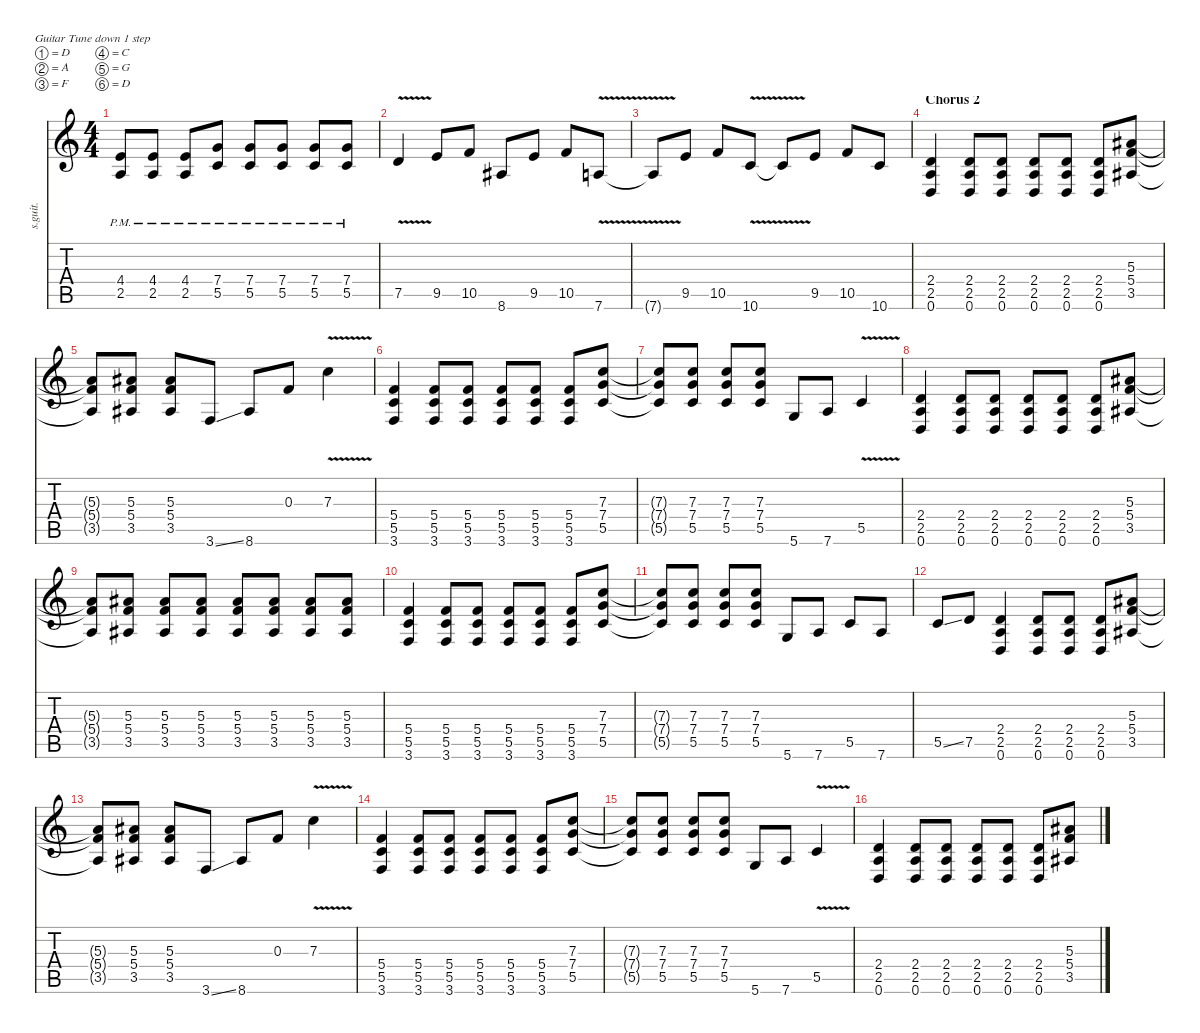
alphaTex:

\defaultSystemsLayout 4
\hideDynamics
\bracketExtendMode nobrackets
\track ("Aether - Rhythm" "s.guit.") {instrument distortionguitar}
\staff {score tabs}
\tuning (D4 A3 F3 C3 G2 D2)
\ts (4 4)
\tempo (130 hide)
\clef g2
\ks c
(4.4{pm} 2.5{pm}).8{lyrics (0 "") lyrics (1 "") lyrics (2 "") lyrics (3 "") lyrics (4 "") dy f} (4.4{pm} 2.5{pm}).8{lyrics (0 "") lyrics (1 "") lyrics (2 "") lyrics (3 "") lyrics (4 "")} (4.4{pm} 2.5{pm}).8{lyrics (0 "") lyrics (1 "") lyrics (2 "") lyrics (3 "") lyrics (4 "")} (7.4{pm} 5.5{pm}).8{lyrics (0 "") lyrics (1 "") lyrics (2 "") lyrics (3 "") lyrics (4 "")} (7.4{pm} 5.5{pm}).8{lyrics (0 "") lyrics (1 "") lyrics (2 "") lyrics (3 "") lyrics (4 "")} (7.4{pm} 5.5{pm}).8{lyrics (0 "") lyrics (1 "") lyrics (2 "") lyrics (3 "") lyrics (4 "")} (7.4{pm} 5.5{pm}).8{lyrics (0 "") lyrics (1 "") lyrics (2 "") lyrics (3 "") lyrics (4 "")} (7.4{pm} 5.5{pm}).8{lyrics (0 "") lyrics (1 "") lyrics (2 "") lyrics (3 "") lyrics (4 "")} |
7.5{v}.4{lyrics (0 "") lyrics (1 "") lyrics (2 "") lyrics (3 "") lyrics (4 "")} 9.5.8{lyrics (0 "") lyrics (1 "") lyrics (2 "") lyrics (3 "") lyrics (4 "")} 10.5.8{lyrics (0 "") lyrics (1 "") lyrics (2 "") lyrics (3 "") lyrics (4 "")} 8.6{acc #}.8{lyrics (0 "") lyrics (1 "") lyrics (2 "") lyrics (3 "") lyrics (4 "")} 9.5.8{lyrics (0 "") lyrics (1 "") lyrics (2 "") lyrics (3 "") lyrics (4 "")} 10.5.8{lyrics (0 "") lyrics (1 "") lyrics (2 "") lyrics (3 "") lyrics (4 "")} 7.6{v}.8{lyrics (0 "") lyrics (1 "") lyrics (2 "") lyrics (3 "") lyrics (4 "")} |
7.6{v t}.8{lyrics (0 "") lyrics (1 "") lyrics (2 "") lyrics (3 "") lyrics (4 "")} 9.5.8{lyrics (0 "") lyrics (1 "") lyrics (2 "") lyrics (3 "") lyrics (4 "")} 10.5.8{lyrics (0 "") lyrics (1 "") lyrics (2 "") lyrics (3 "") lyrics (4 "")} 10.6{v}.8{lyrics (0 "") lyrics (1 "") lyrics (2 "") lyrics (3 "") lyrics (4 "")} 10.6{v t}.8{lyrics (0 "") lyrics (1 "") lyrics (2 "") lyrics (3 "") lyrics (4 "")} 9.5.8{lyrics (0 "") lyrics (1 "") lyrics (2 "") lyrics (3 "") lyrics (4 "")} 10.5.8{lyrics (0 "") lyrics (1 "") lyrics (2 "") lyrics (3 "") lyrics (4 "")} 10.6.8{lyrics (0 "") lyrics (1 "") lyrics (2 "") lyrics (3 "") lyrics (4 "")} |
\section ("" "Chorus 2")
(2.4 2.5 0.6).4{lyrics (0 "") lyrics (1 "") lyrics (2 "") lyrics (3 "") lyrics (4 "")} (2.4 2.5 0.6).8{lyrics (0 "") lyrics (1 "") lyrics (2 "") lyrics (3 "") lyrics (4 "")} (2.4 2.5 0.6).8{lyrics (0 "") lyrics (1 "") lyrics (2 "") lyrics (3 "") lyrics (4 "")} (2.4 2.5 0.6).8{lyrics (0 "") lyrics (1 "") lyrics (2 "") lyrics (3 "") lyrics (4 "")} (2.4 2.5 0.6).8{lyrics (0 "") lyrics (1 "") lyrics (2 "") lyrics (3 "") lyrics (4 "")} (2.4 2.5 0.6).8{lyrics (0 "") lyrics (1 "") lyrics (2 "") lyrics (3 "") lyrics (4 "")} (5.3{acc #} 5.4 3.5{acc #}).8{lyrics (0 "") lyrics (1 "") lyrics (2 "") lyrics (3 "") lyrics (4 "")} |
(5.3{t acc #} 5.4{t} 3.5{t acc #}).8{lyrics (0 "") lyrics (1 "") lyrics (2 "") lyrics (3 "") lyrics (4 "")} (5.3{acc #} 5.4 3.5{acc #}).8{lyrics (0 "") lyrics (1 "") lyrics (2 "") lyrics (3 "") lyrics (4 "")} (5.3{acc #} 5.4 3.5{acc #}).8{lyrics (0 "") lyrics (1 "") lyrics (2 "") lyrics (3 "") lyrics (4 "")} 3.6{ss}.8{lyrics (0 "") lyrics (1 "") lyrics (2 "") lyrics (3 "") lyrics (4 "")} 8.6{acc #}.8{lyrics (0 "") lyrics (1 "") lyrics (2 "") lyrics (3 "") lyrics (4 "")} 0.3.8{lyrics (0 "") lyrics (1 "") lyrics (2 "") lyrics (3 "") lyrics (4 "") dy mf} 7.3{v}.4{lyrics (0 "") lyrics (1 "") lyrics (2 "") lyrics (3 "") lyrics (4 "")} |
(5.4 5.5 3.6).4{lyrics (0 "") lyrics (1 "") lyrics (2 "") lyrics (3 "") lyrics (4 "") dy f} (5.4 5.5 3.6).8{lyrics (0 "") lyrics (1 "") lyrics (2 "") lyrics (3 "") lyrics (4 "")} (5.4 5.5 3.6).8{lyrics (0 "") lyrics (1 "") lyrics (2 "") lyrics (3 "") lyrics (4 "")} (5.4 5.5 3.6).8{lyrics (0 "") lyrics (1 "") lyrics (2 "") lyrics (3 "") lyrics (4 "")} (5.4 5.5 3.6).8{lyrics (0 "") lyrics (1 "") lyrics (2 "") lyrics (3 "") lyrics (4 "")} (5.4 5.5 3.6).8{lyrics (0 "") lyrics (1 "") lyrics (2 "") lyrics (3 "") lyrics (4 "")} (7.3 7.4 5.5).8{lyrics (0 "") lyrics (1 "") lyrics (2 "") lyrics (3 "") lyrics (4 "")} |
(7.3{t} 7.4{t} 5.5{t}).8{lyrics (0 "") lyrics (1 "") lyrics (2 "") lyrics (3 "") lyrics (4 "")} (7.3 7.4 5.5).8{lyrics (0 "") lyrics (1 "") lyrics (2 "") lyrics (3 "") lyrics (4 "")} (7.3 7.4 5.5).8{lyrics (0 "") lyrics (1 "") lyrics (2 "") lyrics (3 "") lyrics (4 "")} (7.3 7.4 5.5).8{lyrics (0 "") lyrics (1 "") lyrics (2 "") lyrics (3 "") lyrics (4 "")} 5.6.8{lyrics (0 "") lyrics (1 "") lyrics (2 "") lyrics (3 "") lyrics (4 "")} 7.6.8{lyrics (0 "") lyrics (1 "") lyrics (2 "") lyrics (3 "") lyrics (4 "")} 5.5{v}.4{lyrics (0 "") lyrics (1 "") lyrics (2 "") lyrics (3 "") lyrics (4 "")} |
(2.4 2.5 0.6).4{lyrics (0 "") lyrics (1 "") lyrics (2 "") lyrics (3 "") lyrics (4 "")} (2.4 2.5 0.6).8{lyrics (0 "") lyrics (1 "") lyrics (2 "") lyrics (3 "") lyrics (4 "")} (2.4 2.5 0.6).8{lyrics (0 "") lyrics (1 "") lyrics (2 "") lyrics (3 "") lyrics (4 "")} (2.4 2.5 0.6).8{lyrics (0 "") lyrics (1 "") lyrics (2 "") lyrics (3 "") lyrics (4 "")} (2.4 2.5 0.6).8{lyrics (0 "") lyrics (1 "") lyrics (2 "") lyrics (3 "") lyrics (4 "")} (2.4 2.5 0.6).8{lyrics (0 "") lyrics (1 "") lyrics (2 "") lyrics (3 "") lyrics (4 "")} (5.3{acc #} 5.4 3.5{acc #}).8{lyrics (0 "") lyrics (1 "") lyrics (2 "") lyrics (3 "") lyrics (4 "")} |
(5.3{t acc #} 5.4{t} 3.5{t acc #}).8{lyrics (0 "") lyrics (1 "") lyrics (2 "") lyrics (3 "") lyrics (4 "")} (5.3{acc #} 5.4 3.5{acc #}).8{lyrics (0 "") lyrics (1 "") lyrics (2 "") lyrics (3 "") lyrics (4 "")} (5.3{acc #} 5.4 3.5{acc #}).8{lyrics (0 "") lyrics (1 "") lyrics (2 "") lyrics (3 "") lyrics (4 "")} (5.3{acc #} 5.4 3.5{acc #}).8{lyrics (0 "") lyrics (1 "") lyrics (2 "") lyrics (3 "") lyrics (4 "")} (5.3{acc #} 5.4 3.5{acc #}).8{lyrics (0 "") lyrics (1 "") lyrics (2 "") lyrics (3 "") lyrics (4 "")} (5.3{acc #} 5.4 3.5{acc #}).8{lyrics (0 "") lyrics (1 "") lyrics (2 "") lyrics (3 "") lyrics (4 "")} (5.3{acc #} 5.4 3.5{acc #}).8{lyrics (0 "") lyrics (1 "") lyrics (2 "") lyrics (3 "") lyrics (4 "")} (5.3{acc #} 5.4 3.5{acc #}).8{lyrics (0 "") lyrics (1 "") lyrics (2 "") lyrics (3 "") lyrics (4 "")} |
(5.4 5.5 3.6).4{lyrics (0 "") lyrics (1 "") lyrics (2 "") lyrics (3 "") lyrics (4 "")} (5.4 5.5 3.6).8{lyrics (0 "") lyrics (1 "") lyrics (2 "") lyrics (3 "") lyrics (4 "")} (5.4 5.5 3.6).8{lyrics (0 "") lyrics (1 "") lyrics (2 "") lyrics (3 "") lyrics (4 "")} (5.4 5.5 3.6).8{lyrics (0 "") lyrics (1 "") lyrics (2 "") lyrics (3 "") lyrics (4 "")} (5.4 5.5 3.6).8{lyrics (0 "") lyrics (1 "") lyrics (2 "") lyrics (3 "") lyrics (4 "")} (5.4 5.5 3.6).8{lyrics (0 "") lyrics (1 "") lyrics (2 "") lyrics (3 "") lyrics (4 "")} (7.3 7.4 5.5).8{lyrics (0 "") lyrics (1 "") lyrics (2 "") lyrics (3 "") lyrics (4 "")} |
(7.3{t} 7.4{t} 5.5{t}).8{lyrics (0 "") lyrics (1 "") lyrics (2 "") lyrics (3 "") lyrics (4 "")} (7.3 7.4 5.5).8{lyrics (0 "") lyrics (1 "") lyrics (2 "") lyrics (3 "") lyrics (4 "")} (7.3 7.4 5.5).8{lyrics (0 "") lyrics (1 "") lyrics (2 "") lyrics (3 "") lyrics (4 "")} (7.3 7.4 5.5).8{lyrics (0 "") lyrics (1 "") lyrics (2 "") lyrics (3 "") lyrics (4 "")} 5.6.8{lyrics (0 "") lyrics (1 "") lyrics (2 "") lyrics (3 "") lyrics (4 "")} 7.6.8{lyrics (0 "") lyrics (1 "") lyrics (2 "") lyrics (3 "") lyrics (4 "")} 5.5.8{lyrics (0 "") lyrics (1 "") lyrics (2 "") lyrics (3 "") lyrics (4 "")} 7.6.8{lyrics (0 "") lyrics (1 "") lyrics (2 "") lyrics (3 "") lyrics (4 "")} |
5.5{ss}.8{lyrics (0 "") lyrics (1 "") lyrics (2 "") lyrics (3 "") lyrics (4 "")} 7.5.8{lyrics (0 "") lyrics (1 "") lyrics (2 "") lyrics (3 "") lyrics (4 "")} (2.4 2.5 0.6).4{lyrics (0 "") lyrics (1 "") lyrics (2 "") lyrics (3 "") lyrics (4 "")} (2.4 2.5 0.6).8{lyrics (0 "") lyrics (1 "") lyrics (2 "") lyrics (3 "") lyrics (4 "")} (2.4 2.5 0.6).8{lyrics (0 "") lyrics (1 "") lyrics (2 "") lyrics (3 "") lyrics (4 "")} (2.4 2.5 0.6).8{lyrics (0 "") lyrics (1 "") lyrics (2 "") lyrics (3 "") lyrics (4 "")} (5.3{acc #} 5.4 3.5{acc #}).8{lyrics (0 "") lyrics (1 "") lyrics (2 "") lyrics (3 "") lyrics (4 "")} |
(5.3{t acc #} 5.4{t} 3.5{t acc #}).8{lyrics (0 "") lyrics (1 "") lyrics (2 "") lyrics (3 "") lyrics (4 "")} (5.3{acc #} 5.4 3.5{acc #}).8{lyrics (0 "") lyrics (1 "") lyrics (2 "") lyrics (3 "") lyrics (4 "")} (5.3{acc #} 5.4 3.5{acc #}).8{lyrics (0 "") lyrics (1 "") lyrics (2 "") lyrics (3 "") lyrics (4 "")} 3.6{ss}.8{lyrics (0 "") lyrics (1 "") lyrics (2 "") lyrics (3 "") lyrics (4 "")} 8.6{acc #}.8{lyrics (0 "") lyrics (1 "") lyrics (2 "") lyrics (3 "") lyrics (4 "")} 0.3.8{lyrics (0 "") lyrics (1 "") lyrics (2 "") lyrics (3 "") lyrics (4 "") dy mf} 7.3{v}.4{lyrics (0 "") lyrics (1 "") lyrics (2 "") lyrics (3 "") lyrics (4 "")} |
(5.4 5.5 3.6).4{lyrics (0 "") lyrics (1 "") lyrics (2 "") lyrics (3 "") lyrics (4 "") dy f} (5.4 5.5 3.6).8{lyrics (0 "") lyrics (1 "") lyrics (2 "") lyrics (3 "") lyrics (4 "")} (5.4 5.5 3.6).8{lyrics (0 "") lyrics (1 "") lyrics (2 "") lyrics (3 "") lyrics (4 "")} (5.4 5.5 3.6).8{lyrics (0 "") lyrics (1 "") lyrics (2 "") lyrics (3 "") lyrics (4 "")} (5.4 5.5 3.6).8{lyrics (0 "") lyrics (1 "") lyrics (2 "") lyrics (3 "") lyrics (4 "")} (5.4 5.5 3.6).8{lyrics (0 "") lyrics (1 "") lyrics (2 "") lyrics (3 "") lyrics (4 "")} (7.3 7.4 5.5).8{lyrics (0 "") lyrics (1 "") lyrics (2 "") lyrics (3 "") lyrics (4 "")} |
(7.3{t} 7.4{t} 5.5{t}).8{lyrics (0 "") lyrics (1 "") lyrics (2 "") lyrics (3 "") lyrics (4 "")} (7.3 7.4 5.5).8{lyrics (0 "") lyrics (1 "") lyrics (2 "") lyrics (3 "") lyrics (4 "")} (7.3 7.4 5.5).8{lyrics (0 "") lyrics (1 "") lyrics (2 "") lyrics (3 "") lyrics (4 "")} (7.3 7.4 5.5).8{lyrics (0 "") lyrics (1 "") lyrics (2 "") lyrics (3 "") lyrics (4 "")} 5.6.8{lyrics (0 "") lyrics (1 "") lyrics (2 "") lyrics (3 "") lyrics (4 "")} 7.6.8{lyrics (0 "") lyrics (1 "") lyrics (2 "") lyrics (3 "") lyrics (4 "")} 5.5{v}.4{lyrics (0 "") lyrics (1 "") lyrics (2 "") lyrics (3 "") lyrics (4 "")} |
(2.4 2.5 0.6).4{lyrics (0 "") lyrics (1 "") lyrics (2 "") lyrics (3 "") lyrics (4 "")} (2.4 2.5 0.6).8{lyrics (0 "") lyrics (1 "") lyrics (2 "") lyrics (3 "") lyrics (4 "")} (2.4 2.5 0.6).8{lyrics (0 "") lyrics (1 "") lyrics (2 "") lyrics (3 "") lyrics (4 "")} (2.4 2.5 0.6).8{lyrics (0 "") lyrics (1 "") lyrics (2 "") lyrics (3 "") lyrics (4 "")} (2.4 2.5 0.6).8{lyrics (0 "") lyrics (1 "") lyrics (2 "") lyrics (3 "") lyrics (4 "")} (2.4 2.5 0.6).8{lyrics (0 "") lyrics (1 "") lyrics (2 "") lyrics (3 "") lyrics (4 "")} (5.3{acc #} 5.4 3.5{acc #}).8{lyrics (0 "") lyrics (1 "") lyrics (2 "") lyrics (3 "") lyrics (4 "")}
